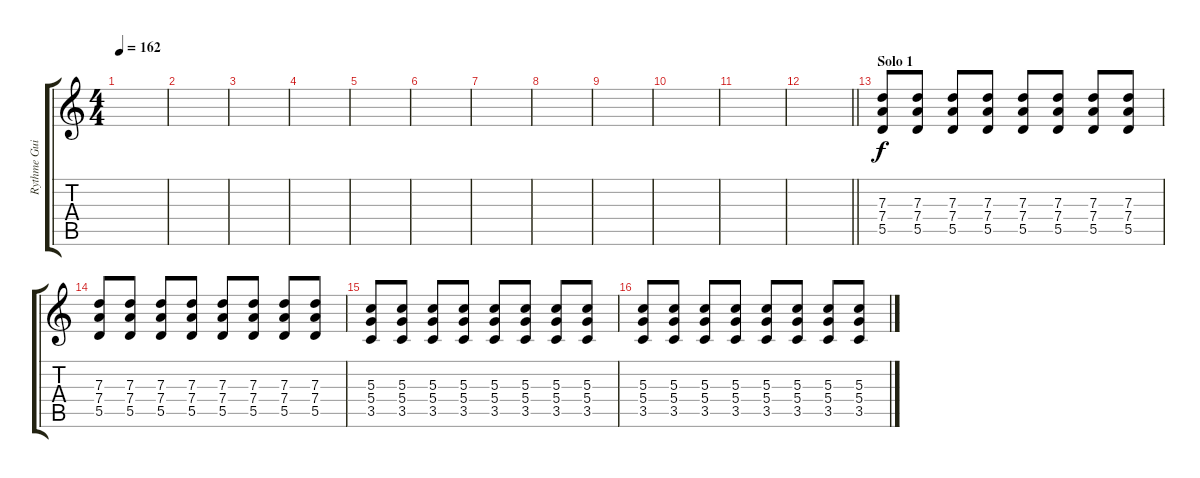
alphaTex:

\track ("Rythme Guitar" "Rythme Gui") {instrument distortionguitar}
\staff {score tabs}
\tuning (E4 B3 G3 D3 A2 D2) {hide}
\ts (4 4)
\tempo 162
\clef g2
\ks c
|
|
|
|
|
|
|
|
|
|
|
\barLineRight lightlight
|
\section ("" "Solo 1")
(7.3 7.4 5.5).8{volume 10} (7.3 7.4 5.5).8 (7.3 7.4 5.5).8 (7.3 7.4 5.5).8 (7.3 7.4 5.5).8 (7.3 7.4 5.5).8 (7.3 7.4 5.5).8 (7.3 7.4 5.5).8 |
(7.3 7.4 5.5).8 (7.3 7.4 5.5).8 (7.3 7.4 5.5).8 (7.3 7.4 5.5).8 (7.3 7.4 5.5).8 (7.3 7.4 5.5).8 (7.3 7.4 5.5).8 (7.3 7.4 5.5).8 |
(5.3 5.4 3.5).8 (5.3 5.4 3.5).8 (5.3 5.4 3.5).8 (5.3 5.4 3.5).8 (5.3 5.4 3.5).8 (5.3 5.4 3.5).8 (5.3 5.4 3.5).8 (5.3 5.4 3.5).8 |
(5.3 5.4 3.5).8 (5.3 5.4 3.5).8 (5.3 5.4 3.5).8 (5.3 5.4 3.5).8 (5.3 5.4 3.5).8 (5.3 5.4 3.5).8 (5.3 5.4 3.5).8 (5.3 5.4 3.5).8
